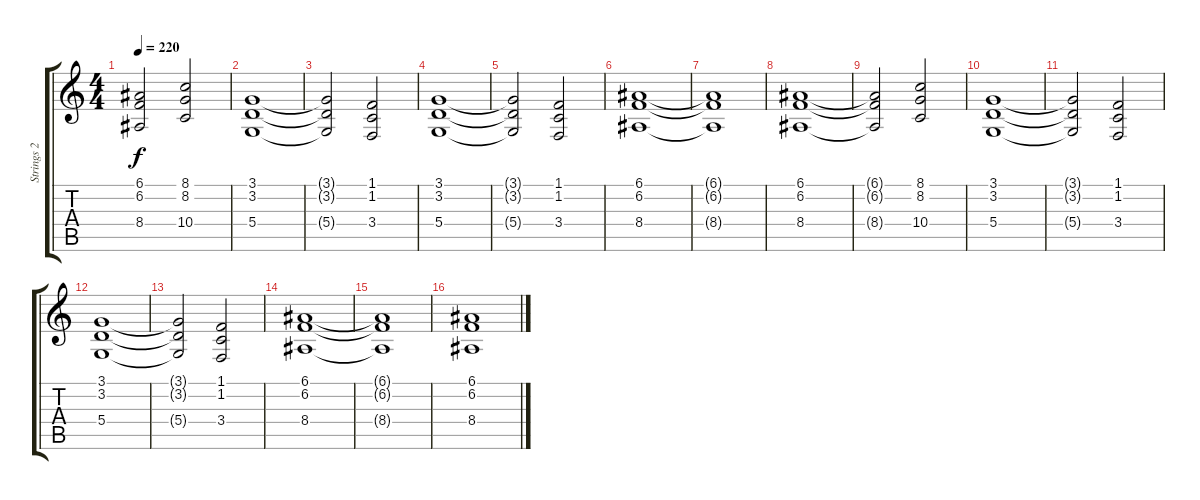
\track ("Strings 2" "Strings 2") {instrument stringensemble2}
\staff {score tabs}
\tuning (E4 B3 G3 D3 A2 E2) {hide}
\ts (4 4)
\tempo 220
\clef g2
\ks c
(6.1{t} 6.2{t} 8.4{t}).2{dy f} (8.1 8.2 10.4).2 |
(3.1 3.2 5.4).1 |
(3.1{t} 3.2{t} 5.4{t}).2 (1.1 1.2 3.4).2 |
(3.1 3.2 5.4).1 |
(3.1{t} 3.2{t} 5.4{t}).2 (1.1 1.2 3.4).2 |
(6.1 6.2 8.4).1 |
(6.1{t} 6.2{t} 8.4{t}).1 |
(6.1 6.2 8.4).1 |
(6.1{t} 6.2{t} 8.4{t}).2 (8.1 8.2 10.4).2 |
(3.1 3.2 5.4).1 |
(3.1{t} 3.2{t} 5.4{t}).2 (1.1 1.2 3.4).2 |
(3.1 3.2 5.4).1 |
(3.1{t} 3.2{t} 5.4{t}).2 (1.1 1.2 3.4).2 |
(6.1 6.2 8.4).1 |
(6.1{t} 6.2{t} 8.4{t}).1 |
(6.1 6.2 8.4).1
